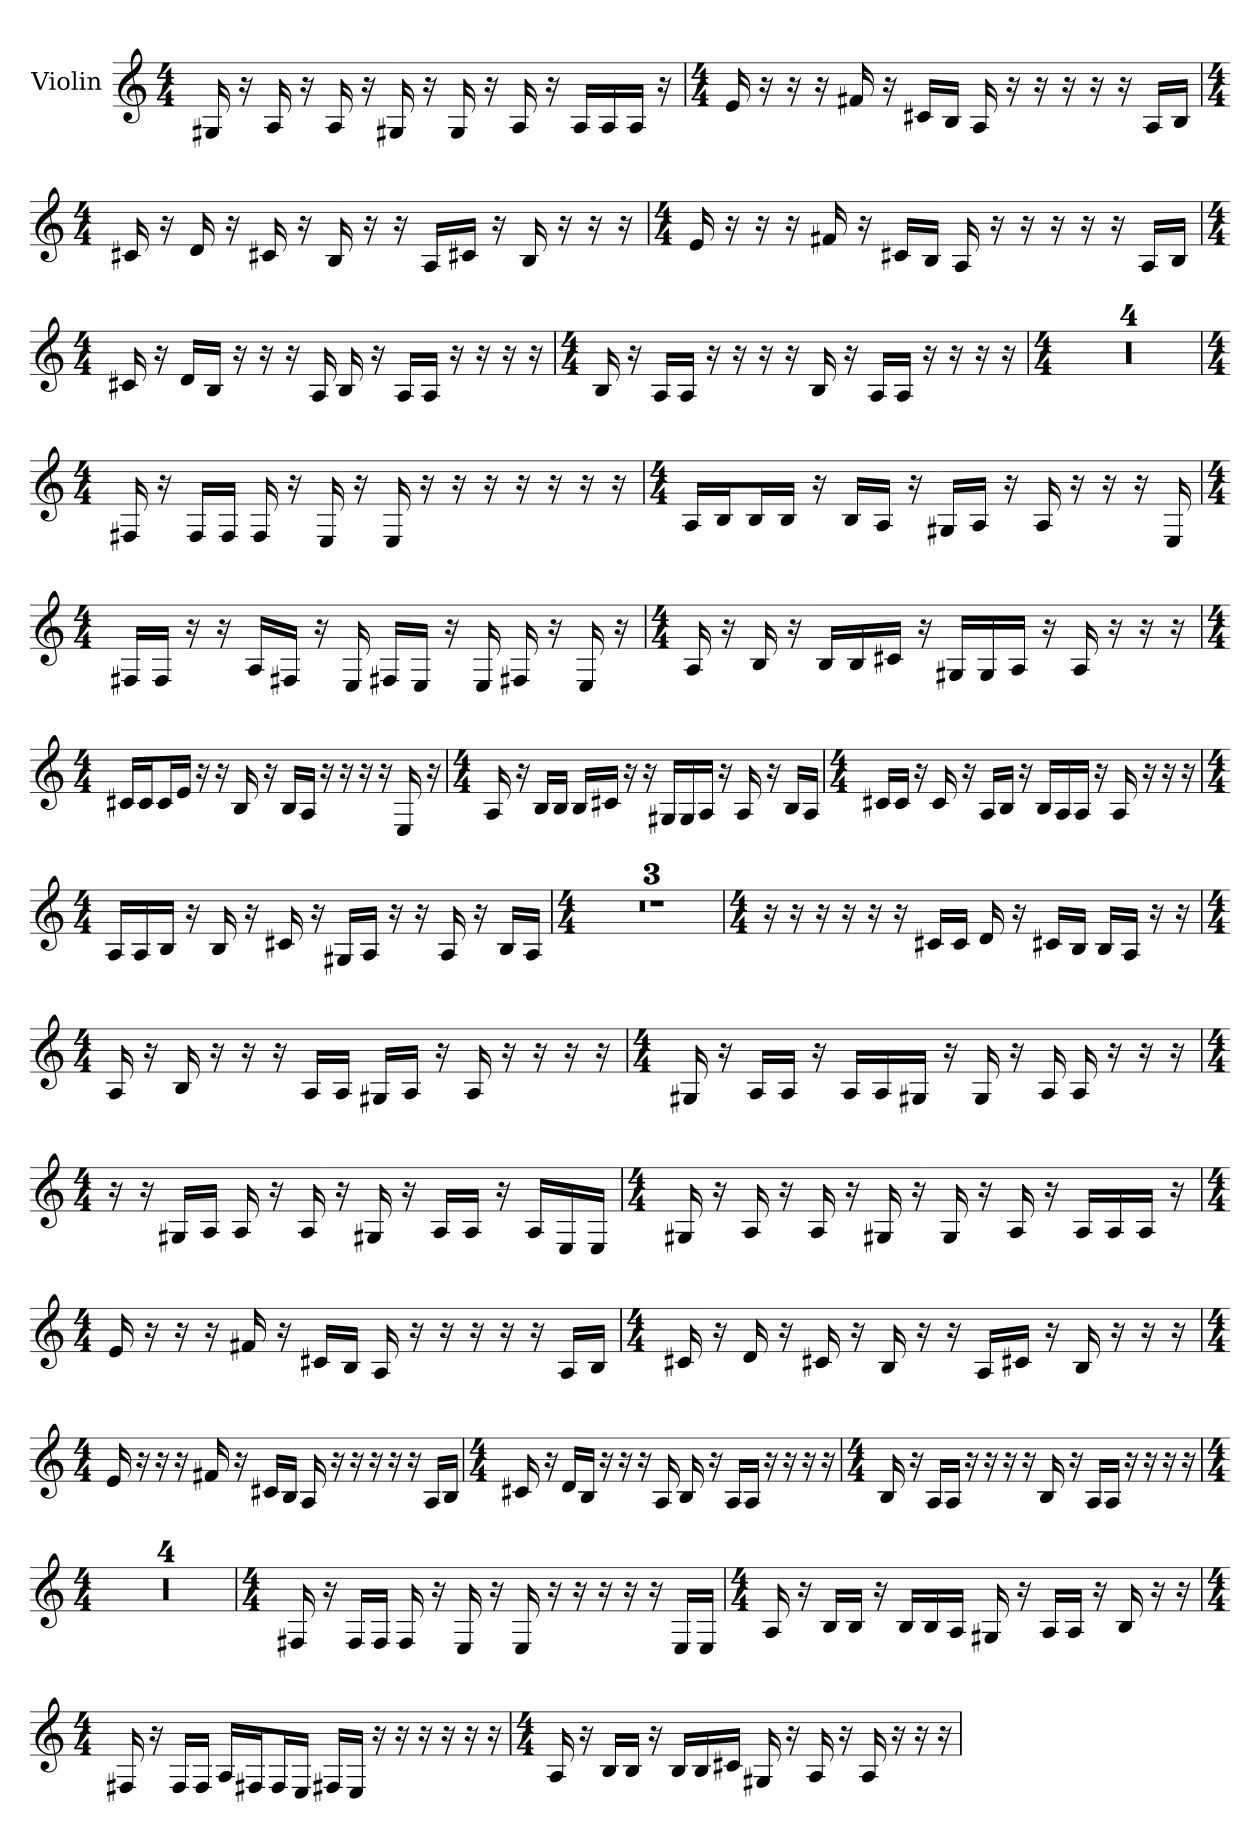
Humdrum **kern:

**kern
*part1
*staff1
*I"Violin
*I'Vln
*M4/4
=
16G#X
16r
16A
16r
16A
16r
16G#X
16r
16G#
16r
16A
16r
16ALL
16A
16AJJ
16r
=
*M4/4
16e
16r
16r
16r
16f#X
16r
16c#XLL
16BJJ
16A
16r
16r
16r
16r
16r
16ALL
16BJJ
=
*M4/4
16c#X
16r
16d
16r
16c#X
16r
16B
16r
16r
16ALL
16c#XJJ
16r
16B
16r
16r
16r
=
*M4/4
16e
16r
16r
16r
16f#X
16r
16c#XLL
16BJJ
16A
16r
16r
16r
16r
16r
16ALL
16BJJ
=
*M4/4
16c#X
16r
16dLL
16BJJ
16r
16r
16r
16A
16B
16r
16ALL
16AJJ
16r
16r
16r
16r
=
*M4/4
16B
16r
16ALL
16AJJ
16r
16r
16r
16r
16B
16r
16ALL
16AJJ
16r
16r
16r
16r
=
*M4/4
1r
=
*M4/4
1r
=
*M4/4
1r
=
*M4/4
1r
=
*M4/4
16F#X
16r
16F#LL
16F#JJ
16F#
16r
16E
16r
16E
16r
16r
16r
16r
16r
16r
16r
=
*M4/4
16ALL
16BJ
16BL
16BJJ
16r
16BLL
16AJJ
16r
16G#XLL
16AJJ
16r
16A
16r
16r
16r
16E
=
*M4/4
16F#XLL
16F#JJ
16r
16r
16ALL
16F#XJJ
16r
16E
16F#XLL
16EJJ
16r
16E
16F#X
16r
16E
16r
=
*M4/4
16A
16r
16B
16r
16BLL
16B
16c#XJJ
16r
16G#XLL
16G#
16AJJ
16r
16A
16r
16r
16r
=
*M4/4
16c#XLL
16c#J
16c#L
16eJJ
16r
16r
16B
16r
16BLL
16AJJ
16r
16r
16r
16r
16E
16r
=
*M4/4
16A
16r
16BLL
16BJJ
16BLL
16c#XJJ
16r
16r
16G#XLL
16G#
16AJJ
16r
16A
16r
16BLL
16AJJ
=
*M4/4
16c#XLL
16c#JJ
16r
16c#
16r
16ALL
16BJJ
16r
16BLL
16A
16AJJ
16r
16A
16r
16r
16r
=
*M4/4
16ALL
16A
16BJJ
16r
16B
16r
16c#X
16r
16G#XLL
16AJJ
16r
16r
16A
16r
16BLL
16AJJ
=
*M4/4
1r
=
*M4/4
1r
=
*M4/4
1r
=
*M4/4
16r
16r
16r
16r
16r
16r
16c#XLL
16c#JJ
16d
16r
16c#XLL
16BJJ
16BLL
16AJJ
16r
16r
=
*M4/4
16A
16r
16B
16r
16r
16r
16ALL
16AJJ
16G#XLL
16AJJ
16r
16A
16r
16r
16r
16r
=
*M4/4
16G#X
16r
16ALL
16AJJ
16r
16ALL
16A
16G#XJJ
16r
16G#
16r
16A
16A
16r
16r
16r
=
*M4/4
16r
16r
16G#XLL
16AJJ
16A
16r
16A
16r
16G#X
16r
16ALL
16AJJ
16r
16ALL
16E
16EJJ
=
*M4/4
16G#X
16r
16A
16r
16A
16r
16G#X
16r
16G#
16r
16A
16r
16ALL
16A
16AJJ
16r
=
*M4/4
16e
16r
16r
16r
16f#X
16r
16c#XLL
16BJJ
16A
16r
16r
16r
16r
16r
16ALL
16BJJ
=
*M4/4
16c#X
16r
16d
16r
16c#X
16r
16B
16r
16r
16ALL
16c#XJJ
16r
16B
16r
16r
16r
=
*M4/4
16e
16r
16r
16r
16f#X
16r
16c#XLL
16BJJ
16A
16r
16r
16r
16r
16r
16ALL
16BJJ
=
*M4/4
16c#X
16r
16dLL
16BJJ
16r
16r
16r
16A
16B
16r
16ALL
16AJJ
16r
16r
16r
16r
=
*M4/4
16B
16r
16ALL
16AJJ
16r
16r
16r
16r
16B
16r
16ALL
16AJJ
16r
16r
16r
16r
=
*M4/4
1r
=
*M4/4
1r
=
*M4/4
1r
=
*M4/4
1r
=
*M4/4
16F#X
16r
16F#LL
16F#JJ
16F#
16r
16E
16r
16E
16r
16r
16r
16r
16r
16ELL
16EJJ
=
*M4/4
16A
16r
16BLL
16BJJ
16r
16BLL
16B
16AJJ
16G#X
16r
16ALL
16AJJ
16r
16B
16r
16r
=
*M4/4
16F#X
16r
16F#LL
16F#JJ
16ALL
16F#XJ
16F#L
16EJJ
16F#XLL
16EJJ
16r
16r
16r
16r
16r
16r
=
*M4/4
16A
16r
16BLL
16BJJ
16r
16BLL
16B
16c#XJJ
16G#X
16r
16A
16r
16A
16r
16r
16r
=
*-
